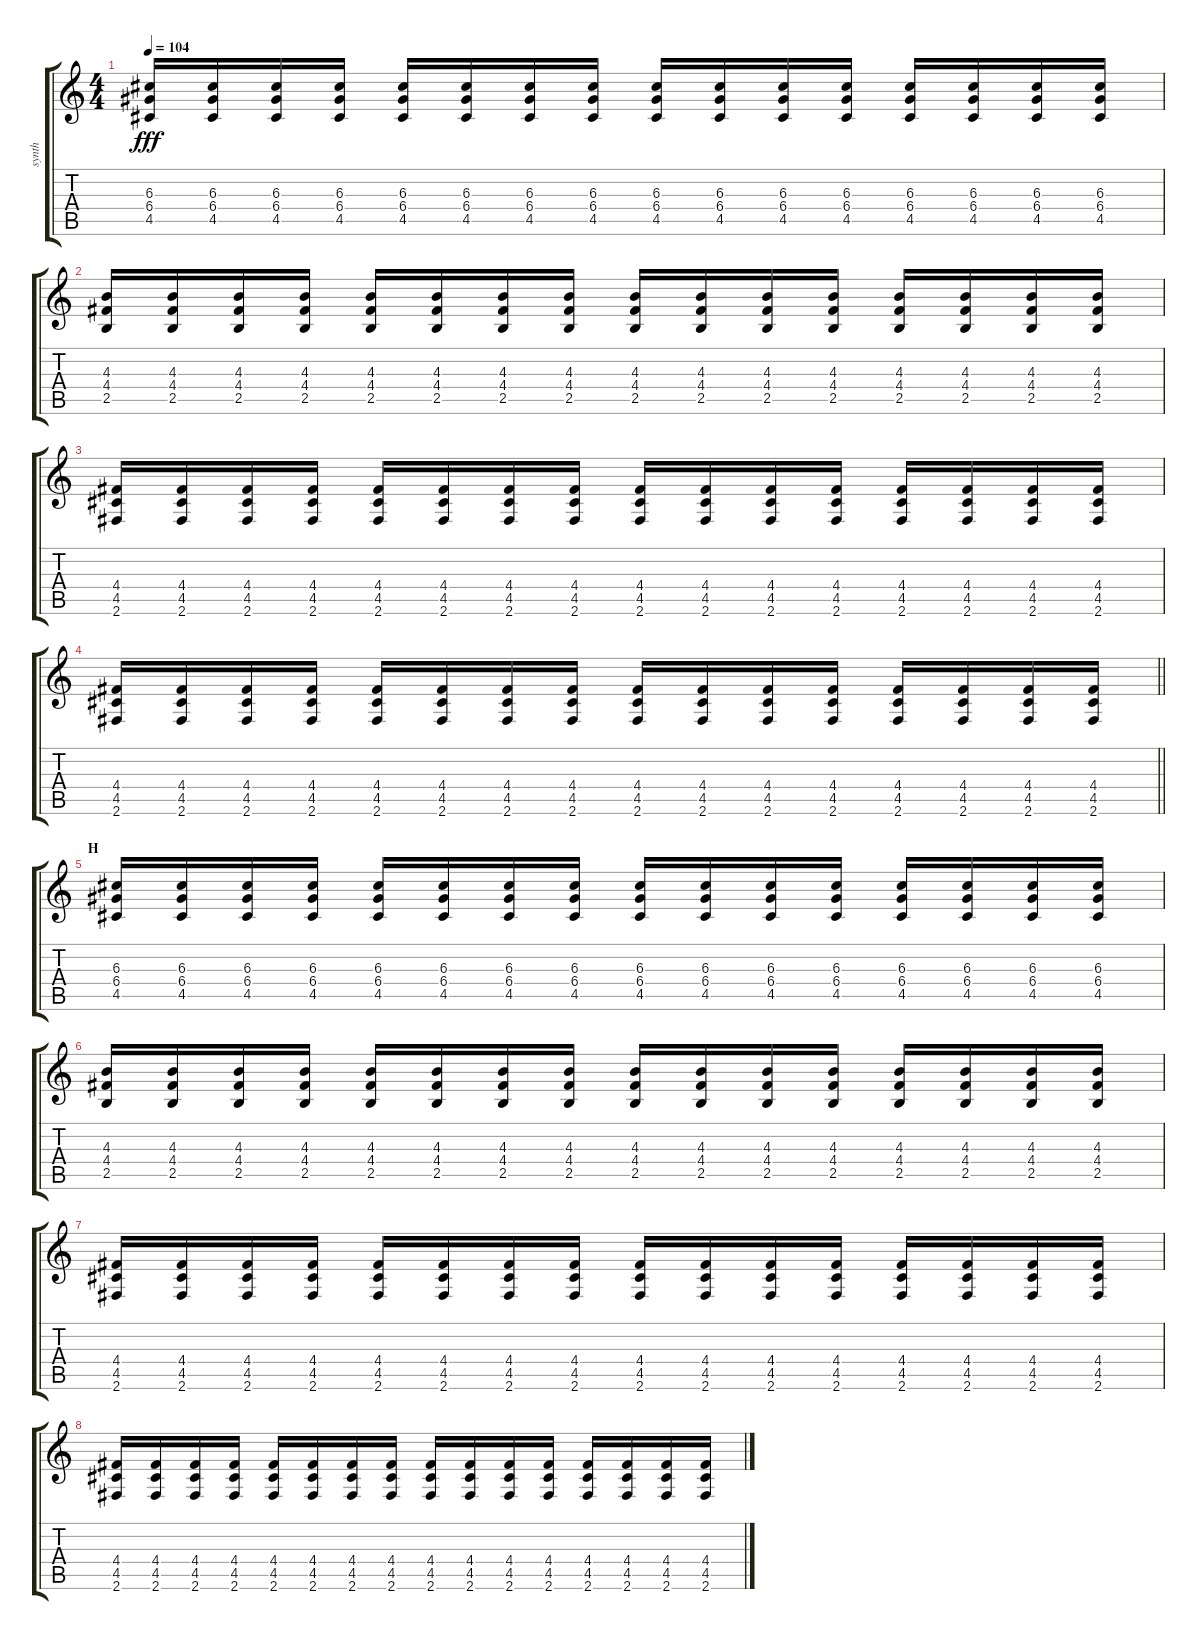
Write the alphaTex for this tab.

\track ("synth" "synth") {instrument acousticbass}
\staff {score tabs}
\tuning (E4 B3 G3 D3 A2 E2) {hide}
\ts (4 4)
\tempo 104
\clef g2
\ks c
(6.3 6.4 4.5).16{dy fff} (6.3 6.4 4.5).16 (6.3 6.4 4.5).16 (6.3 6.4 4.5).16 (6.3 6.4 4.5).16 (6.3 6.4 4.5).16 (6.3 6.4 4.5).16 (6.3 6.4 4.5).16 (6.3 6.4 4.5).16 (6.3 6.4 4.5).16 (6.3 6.4 4.5).16 (6.3 6.4 4.5).16 (6.3 6.4 4.5).16 (6.3 6.4 4.5).16 (6.3 6.4 4.5).16 (6.3 6.4 4.5).16 |
(4.3 4.4 2.5).16 (4.3 4.4 2.5).16 (4.3 4.4 2.5).16 (4.3 4.4 2.5).16 (4.3 4.4 2.5).16 (4.3 4.4 2.5).16 (4.3 4.4 2.5).16 (4.3 4.4 2.5).16 (4.3 4.4 2.5).16 (4.3 4.4 2.5).16 (4.3 4.4 2.5).16 (4.3 4.4 2.5).16 (4.3 4.4 2.5).16 (4.3 4.4 2.5).16 (4.3 4.4 2.5).16 (4.3 4.4 2.5).16 |
(4.4 4.5 2.6).16 (4.4 4.5 2.6).16 (4.4 4.5 2.6).16 (4.4 4.5 2.6).16 (4.4 4.5 2.6).16 (4.4 4.5 2.6).16 (4.4 4.5 2.6).16 (4.4 4.5 2.6).16 (4.4 4.5 2.6).16 (4.4 4.5 2.6).16 (4.4 4.5 2.6).16 (4.4 4.5 2.6).16 (4.4 4.5 2.6).16 (4.4 4.5 2.6).16 (4.4 4.5 2.6).16 (4.4 4.5 2.6).16 |
\barLineRight lightlight
(4.4 4.5 2.6).16 (4.4 4.5 2.6).16 (4.4 4.5 2.6).16 (4.4 4.5 2.6).16 (4.4 4.5 2.6).16 (4.4 4.5 2.6).16 (4.4 4.5 2.6).16 (4.4 4.5 2.6).16 (4.4 4.5 2.6).16 (4.4 4.5 2.6).16 (4.4 4.5 2.6).16 (4.4 4.5 2.6).16 (4.4 4.5 2.6).16 (4.4 4.5 2.6).16 (4.4 4.5 2.6).16 (4.4 4.5 2.6).16 |
\section ("" "H")
(6.3 6.4 4.5).16 (6.3 6.4 4.5).16 (6.3 6.4 4.5).16 (6.3 6.4 4.5).16 (6.3 6.4 4.5).16 (6.3 6.4 4.5).16 (6.3 6.4 4.5).16 (6.3 6.4 4.5).16 (6.3 6.4 4.5).16 (6.3 6.4 4.5).16 (6.3 6.4 4.5).16 (6.3 6.4 4.5).16 (6.3 6.4 4.5).16 (6.3 6.4 4.5).16 (6.3 6.4 4.5).16 (6.3 6.4 4.5).16 |
(4.3 4.4 2.5).16 (4.3 4.4 2.5).16 (4.3 4.4 2.5).16 (4.3 4.4 2.5).16 (4.3 4.4 2.5).16 (4.3 4.4 2.5).16 (4.3 4.4 2.5).16 (4.3 4.4 2.5).16 (4.3 4.4 2.5).16 (4.3 4.4 2.5).16 (4.3 4.4 2.5).16 (4.3 4.4 2.5).16 (4.3 4.4 2.5).16 (4.3 4.4 2.5).16 (4.3 4.4 2.5).16 (4.3 4.4 2.5).16 |
(4.4 4.5 2.6).16 (4.4 4.5 2.6).16 (4.4 4.5 2.6).16 (4.4 4.5 2.6).16 (4.4 4.5 2.6).16 (4.4 4.5 2.6).16 (4.4 4.5 2.6).16 (4.4 4.5 2.6).16 (4.4 4.5 2.6).16 (4.4 4.5 2.6).16 (4.4 4.5 2.6).16 (4.4 4.5 2.6).16 (4.4 4.5 2.6).16 (4.4 4.5 2.6).16 (4.4 4.5 2.6).16 (4.4 4.5 2.6).16 |
(4.4 4.5 2.6).16 (4.4 4.5 2.6).16 (4.4 4.5 2.6).16 (4.4 4.5 2.6).16 (4.4 4.5 2.6).16 (4.4 4.5 2.6).16 (4.4 4.5 2.6).16 (4.4 4.5 2.6).16 (4.4 4.5 2.6).16 (4.4 4.5 2.6).16 (4.4 4.5 2.6).16 (4.4 4.5 2.6).16 (4.4 4.5 2.6).16 (4.4 4.5 2.6).16 (4.4 4.5 2.6).16 (4.4 4.5 2.6).16
